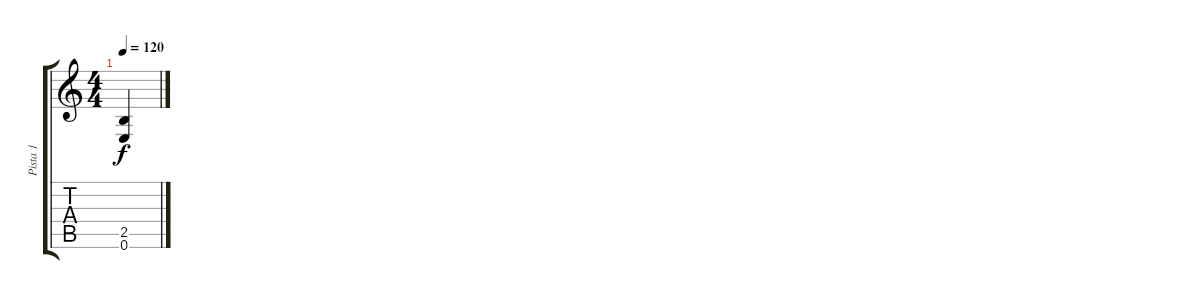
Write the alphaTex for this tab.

\track ("Pista 1" "Pista 1") {instrument distortionguitar}
\staff {score tabs}
\tuning (E4 B3 G3 D3 A2 E2) {hide}
\ts (4 4)
\tempo 120
\clef g2
\ks c
(2.5 0.6).4{dy f}
